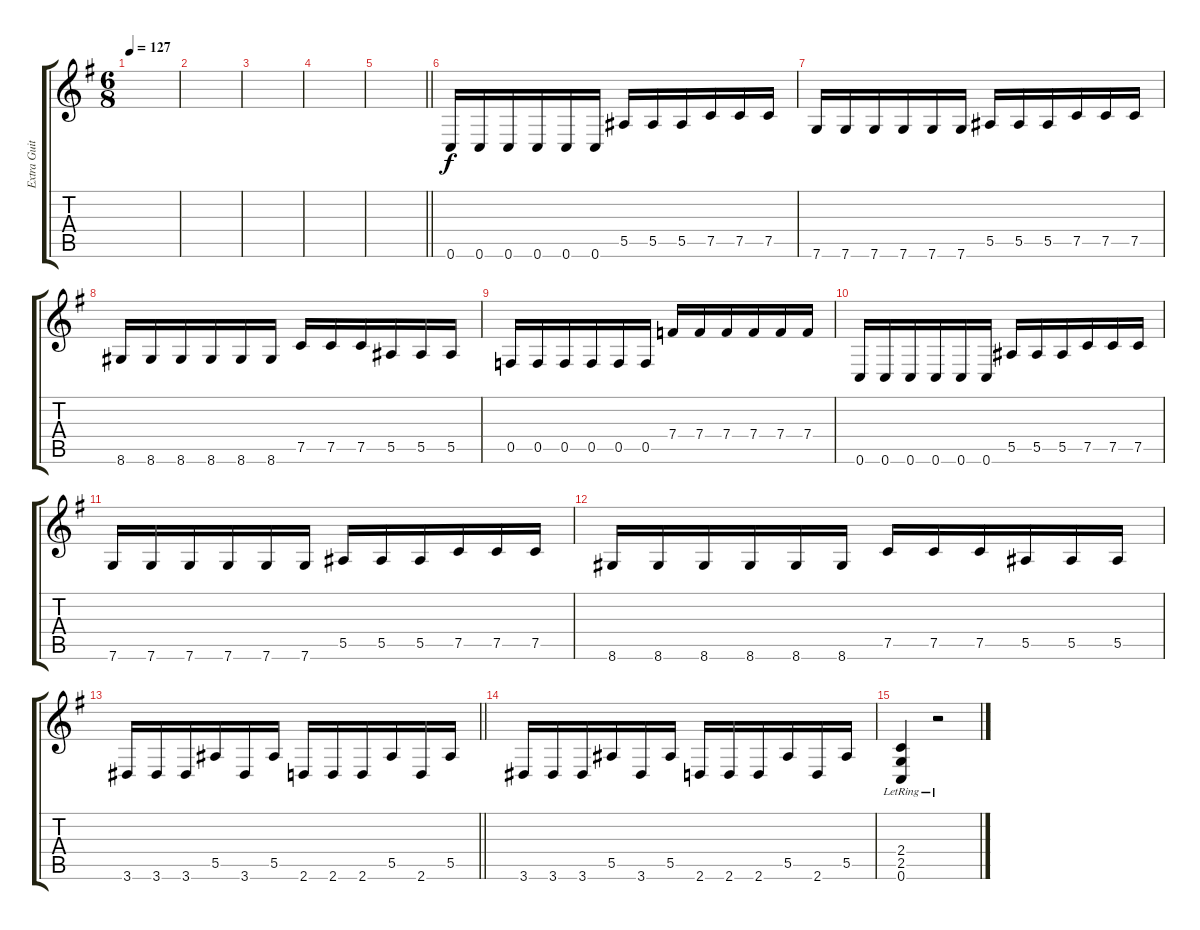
\track ("Extra Guitar" "Extra Guit") {instrument overdrivenguitar}
\staff {score tabs}
\tuning (C4 G3 Eb3 Bb2 F2 C2) {hide}
\ts (6 8)
\tempo 127
\clef g2
\ks g
|
|
|
|
\barLineRight lightlight
|
0.6.16 0.6.16 0.6.16 0.6.16 0.6.16 0.6.16 5.5.16 5.5.16 5.5.16 7.5.16 7.5.16 7.5.16 |
7.6.16 7.6.16 7.6.16 7.6.16 7.6.16 7.6.16 5.5.16 5.5.16 5.5.16 7.5.16 7.5.16 7.5.16 |
8.6.16 8.6.16 8.6.16 8.6.16 8.6.16 8.6.16 7.5.16 7.5.16 7.5.16 5.5.16 5.5.16 5.5.16 |
0.5.16 0.5.16 0.5.16 0.5.16 0.5.16 0.5.16 7.4.16 7.4.16 7.4.16 7.4.16 7.4.16 7.4.16 |
0.6.16 0.6.16 0.6.16 0.6.16 0.6.16 0.6.16 5.5.16 5.5.16 5.5.16 7.5.16 7.5.16 7.5.16 |
7.6.16 7.6.16 7.6.16 7.6.16 7.6.16 7.6.16 5.5.16 5.5.16 5.5.16 7.5.16 7.5.16 7.5.16 |
8.6.16 8.6.16 8.6.16 8.6.16 8.6.16 8.6.16 7.5.16 7.5.16 7.5.16 5.5.16 5.5.16 5.5.16 |
\barLineRight lightlight
3.6.16 3.6.16 3.6.16 5.5.16 3.6.16 5.5.16 2.6.16 2.6.16 2.6.16 5.5.16 2.6.16 5.5.16 |
3.6.16 3.6.16 3.6.16 5.5.16 3.6.16 5.5.16 2.6.16 2.6.16 2.6.16 5.5.16 2.6.16 5.5.16 |
(2.4{lr} 2.5{lr} 0.6{lr}).4 r.2
